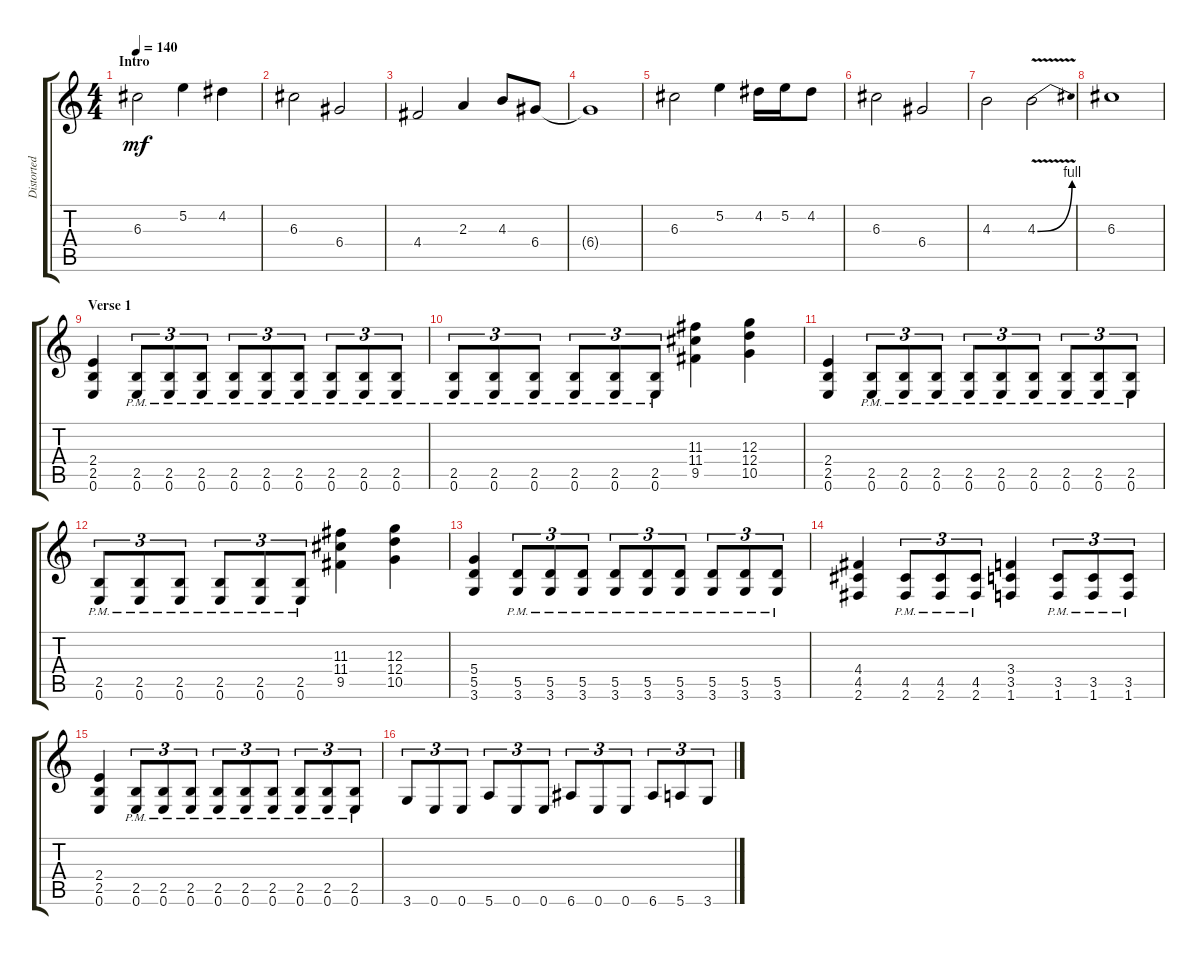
\track ("Distorted Lead" "Distorted ") {instrument distortionguitar}
\staff {score tabs}
\tuning (E4 B3 G3 D3 A2 E2) {hide}
\ts (4 4)
\section ("" "Intro")
\tempo 140
\clef g2
\ks c
6.3.2{dy mf instrument distortionguitar} 5.2.4 4.2.4 |
6.3.2 6.4.2 |
4.4.2 2.3.4 4.3.8 6.4.8 |
6.4{t}.1 |
6.3.2 5.2.4 4.2.16 5.2.16 4.2.8 |
6.3.2 6.4.2 |
4.3.2 4.3{be (bend 0 0 60 4) v}.2 |
6.3.1 |
\section ("" "Verse 1")
(2.4 2.5 0.6).4 (2.5{pm} 0.6{pm}).8{tu (3 2)} (2.5{pm} 0.6{pm}).8{tu (3 2)} (2.5{pm} 0.6{pm}).8{tu (3 2)} (2.5{pm} 0.6{pm}).8{tu (3 2)} (2.5{pm} 0.6{pm}).8{tu (3 2)} (2.5{pm} 0.6{pm}).8{tu (3 2)} (2.5{pm} 0.6{pm}).8{tu (3 2)} (2.5{pm} 0.6{pm}).8{tu (3 2)} (2.5{pm} 0.6{pm}).8{tu (3 2)} |
(2.5{pm} 0.6{pm}).8{tu (3 2)} (2.5{pm} 0.6{pm}).8{tu (3 2)} (2.5{pm} 0.6{pm}).8{tu (3 2)} (2.5{pm} 0.6{pm}).8{tu (3 2)} (2.5{pm} 0.6{pm}).8{tu (3 2)} (2.5{pm} 0.6{pm}).8{tu (3 2)} (11.3 11.4 9.5).4 (12.3 12.4 10.5).4 |
(2.4 2.5 0.6).4 (2.5{pm} 0.6{pm}).8{tu (3 2)} (2.5{pm} 0.6{pm}).8{tu (3 2)} (2.5{pm} 0.6{pm}).8{tu (3 2)} (2.5{pm} 0.6{pm}).8{tu (3 2)} (2.5{pm} 0.6{pm}).8{tu (3 2)} (2.5{pm} 0.6{pm}).8{tu (3 2)} (2.5{pm} 0.6{pm}).8{tu (3 2)} (2.5{pm} 0.6{pm}).8{tu (3 2)} (2.5{pm} 0.6{pm}).8{tu (3 2)} |
(2.5{pm} 0.6{pm}).8{tu (3 2)} (2.5{pm} 0.6{pm}).8{tu (3 2)} (2.5{pm} 0.6{pm}).8{tu (3 2)} (2.5{pm} 0.6{pm}).8{tu (3 2)} (2.5{pm} 0.6{pm}).8{tu (3 2)} (2.5{pm} 0.6{pm}).8{tu (3 2)} (11.3 11.4 9.5).4 (12.3 12.4 10.5).4 |
(5.4 5.5 3.6).4 (5.5{pm} 3.6{pm}).8{tu (3 2)} (5.5{pm} 3.6{pm}).8{tu (3 2)} (5.5{pm} 3.6{pm}).8{tu (3 2)} (5.5{pm} 3.6{pm}).8{tu (3 2)} (5.5{pm} 3.6{pm}).8{tu (3 2)} (5.5{pm} 3.6{pm}).8{tu (3 2)} (5.5{pm} 3.6{pm}).8{tu (3 2)} (5.5{pm} 3.6{pm}).8{tu (3 2)} (5.5{pm} 3.6{pm}).8{tu (3 2)} |
(4.4 4.5 2.6).4 (4.5{pm} 2.6{pm}).8{tu (3 2)} (4.5{pm} 2.6{pm}).8{tu (3 2)} (4.5{pm} 2.6{pm}).8{tu (3 2)} (3.4 3.5 1.6).4 (3.5{pm} 1.6{pm}).8{tu (3 2)} (3.5{pm} 1.6{pm}).8{tu (3 2)} (3.5{pm} 1.6{pm}).8{tu (3 2)} |
(2.4 2.5 0.6).4 (2.5{pm} 0.6{pm}).8{tu (3 2)} (2.5{pm} 0.6{pm}).8{tu (3 2)} (2.5{pm} 0.6{pm}).8{tu (3 2)} (2.5{pm} 0.6{pm}).8{tu (3 2)} (2.5{pm} 0.6{pm}).8{tu (3 2)} (2.5{pm} 0.6{pm}).8{tu (3 2)} (2.5{pm} 0.6{pm}).8{tu (3 2)} (2.5{pm} 0.6{pm}).8{tu (3 2)} (2.5{pm} 0.6{pm}).8{tu (3 2)} |
3.6.8{tu (3 2)} 0.6.8{tu (3 2)} 0.6.8{tu (3 2)} 5.6.8{tu (3 2)} 0.6.8{tu (3 2)} 0.6.8{tu (3 2)} 6.6.8{tu (3 2)} 0.6.8{tu (3 2)} 0.6.8{tu (3 2)} 6.6.8{tu (3 2)} 5.6.8{tu (3 2)} 3.6.8{tu (3 2)}
